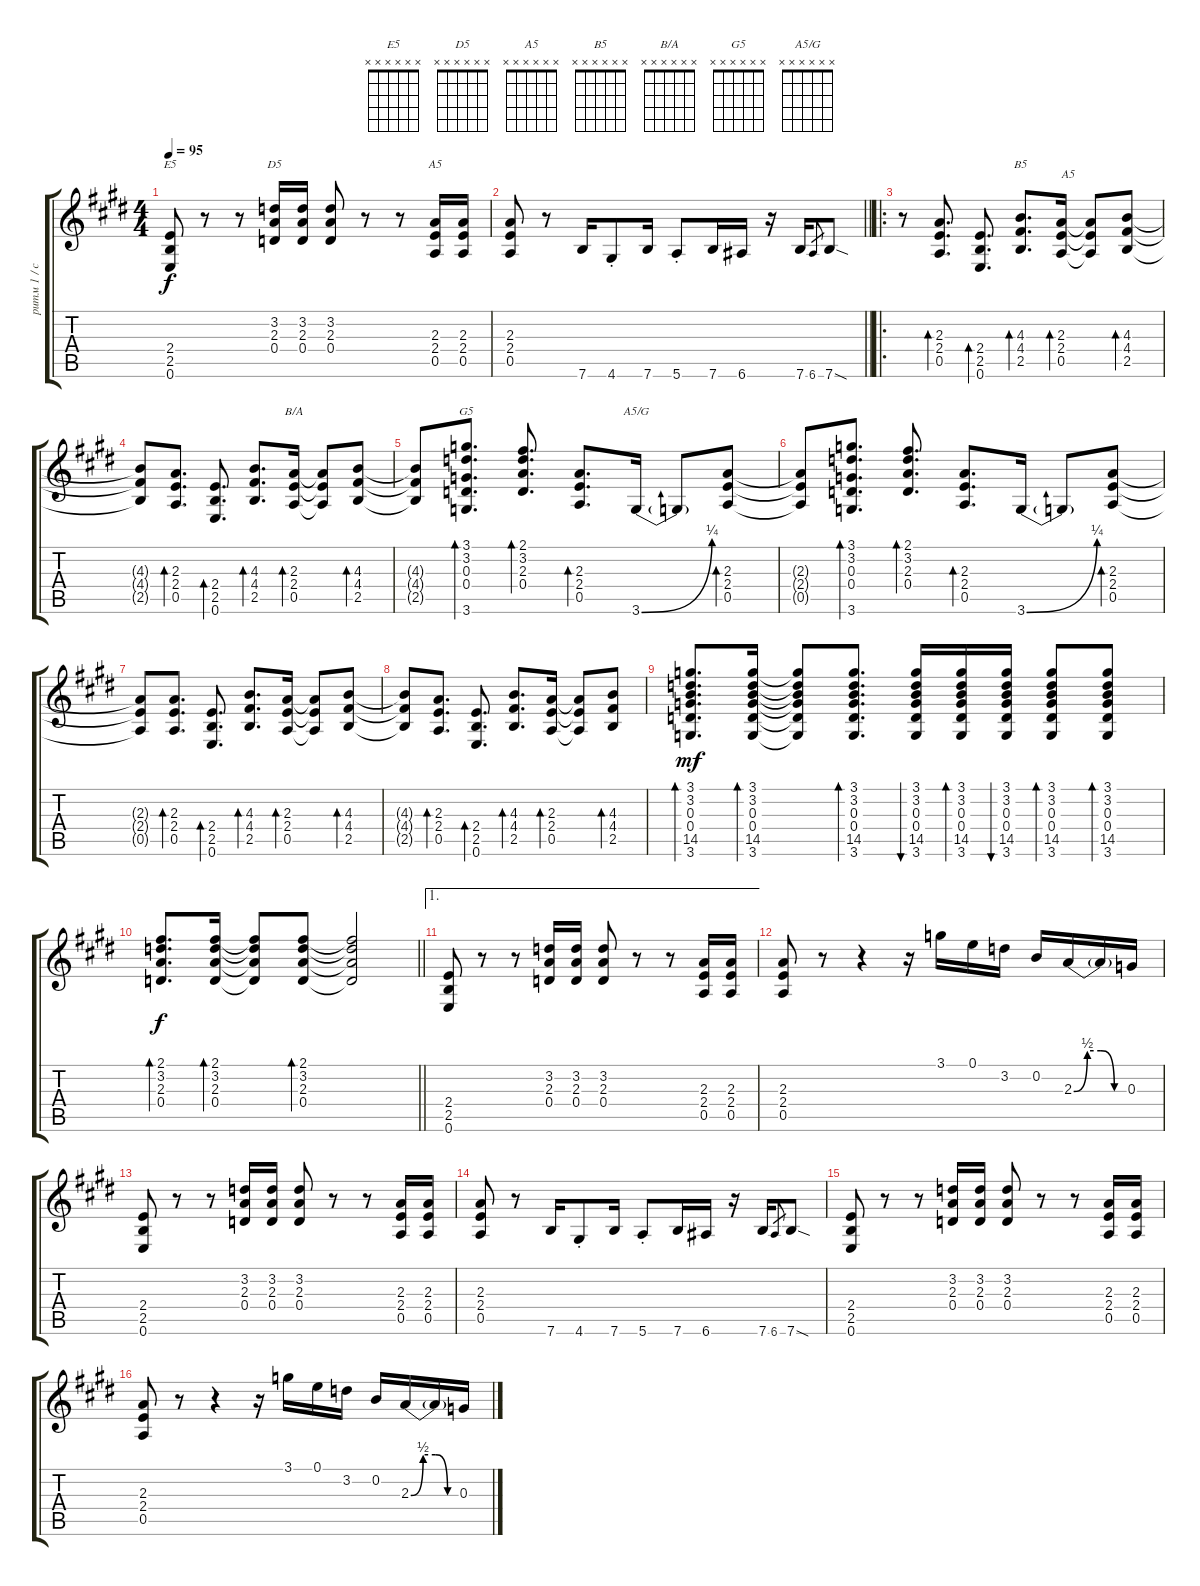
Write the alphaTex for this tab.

\track ("ритм 1 / соло" "ритм 1 / с") {instrument overdrivenguitar}
\staff {score tabs}
\tuning (E4 B3 G3 D3 A2 E2) {hide}
\chord ("E5" x x x x x x)
\chord ("D5" x x x x x x)
\chord ("A5" x x x x x x)
\chord ("B5" x x x x x x)
\chord ("B/A" x x x x x x)
\chord ("G5" x x x x x x)
\chord ("A5/G" x x x x x x)
\ts (4 4)
\tempo 95
\clef g2
\ks e
(2.4 2.5 0.6).8{ch "E5" dy f} r.8 r.8 (3.2 2.3 0.4).16{ch "D5"} (3.2 2.3 0.4).16 (3.2 2.3 0.4).8 r.8 r.8 (2.3 2.4 0.5).16{ch "A5"} (2.3 2.4 0.5).16 |
\barLineRight lightlight
(2.3 2.4 0.5).8 r.8 7.6.16 4.6{st}.8 7.6.16 5.6{st}.8 7.6.16 6.6.16 r.16 7.6.16 6.6.8{gr} 7.6{sod}.8 |
\ro
\section ("" "")
r.8 (2.3 2.4 0.5).8{d bd 60} (2.4 2.5 0.6).8{d bd 60} (4.3 4.4 2.5).8{d bd 60 ch "B5"} (2.3 2.4 0.5).16{bd 60 txt "A5"} (2.3{t} 2.4{t} 0.5{t}).8 (4.3 4.4 2.5).8{bd 60} |
(4.3{t} 4.4{t} 2.5{t}).8 (2.3 2.4 0.5).8{d bd 60} (2.4 2.5 0.6).8{d bd 60} (4.3 4.4 2.5).8{d bd 60} (2.3 2.4 0.5).16{bd 60 ch "B/A"} (2.3{t} 2.4{t} 0.5{t}).8 (4.3 4.4 2.5).8{bd 60} |
(4.3{t} 4.4{t} 2.5{t}).8 (3.1 3.2 0.3 0.4 3.6).8{d bd 60 ch "G5"} (2.1 3.2 2.3 0.4).8{d bd 60} (2.3 2.4 0.5).8{d bd 60} 3.6{be (bend 0 0 60 1)}.16{ch "A5/G"} 3.6{t}.8 (2.3 2.4 0.5).8{bd 60} |
(2.3{t} 2.4{t} 0.5{t}).8 (3.1 3.2 0.3 0.4 3.6).8{d bd 60} (2.1 3.2 2.3 0.4).8{d bd 60} (2.3 2.4 0.5).8{d bd 60} 3.6{be (bend 0 0 60 1)}.16 3.6{t}.8 (2.3 2.4 0.5).8{bd 60} |
(2.3{t} 2.4{t} 0.5{t}).8 (2.3 2.4 0.5).8{d bd 60} (2.4 2.5 0.6).8{d bd 60} (4.3 4.4 2.5).8{d bd 60} (2.3 2.4 0.5).16{bd 60} (2.3{t} 2.4{t} 0.5{t}).8 (4.3 4.4 2.5).8{bd 60} |
(4.3{t} 4.4{t} 2.5{t}).8 (2.3 2.4 0.5).8{d bd 60} (2.4 2.5 0.6).8{d bd 60} (4.3 4.4 2.5).8{d bd 60} (2.3 2.4 0.5).16{bd 60} (2.3{t} 2.4{t} 0.5{t}).8 (4.3 4.4 2.5).8{bd 60} |
(3.1 3.2 0.3 0.4 14.5 3.6).8{d bd 60 dy mf} (3.1 3.2 0.3 0.4 14.5 3.6).16{bd 60} (3.1{t} 3.2{t} 0.3{t} 0.4{t} 14.5{t} 3.6{t}).8 (3.1 3.2 0.3 0.4 14.5 3.6).8{d bd 60} (3.1 3.2 0.3 0.4 14.5 3.6).16{bu 60} (3.1 3.2 0.3 0.4 14.5 3.6).16{bd 60} (3.1 3.2 0.3 0.4 14.5 3.6).16{bu 60} (3.1 3.2 0.3 0.4 14.5 3.6).8{bd 60} (3.1 3.2 0.3 0.4 14.5 3.6).8{bd 60} |
\barLineRight lightlight
(2.1 3.2 2.3 0.4).8{d bd 60 dy f} (2.1 3.2 2.3 0.4).16{bd 60} (2.1{t} 3.2{t} 2.3{t} 0.4{t}).8 (2.1 3.2 2.3 0.4).8{bd 60} (2.1{t} 3.2{t} 2.3{t} 0.4{t}).2 |
\ae 1
\section ("" "")
(2.4 2.5 0.6).8 r.8 r.8 (3.2 2.3 0.4).16 (3.2 2.3 0.4).16 (3.2 2.3 0.4).8 r.8 r.8 (2.3 2.4 0.5).16 (2.3 2.4 0.5).16 |
(2.3 2.4 0.5).8 r.8 r.4 r.16 3.1.16 0.1.16 3.2.16 0.2.16 2.3{be (custom 0 0 15 2 30 2 45 0 60 0)}.16 2.3{t}.16 0.3.16 |
(2.4 2.5 0.6).8 r.8 r.8 (3.2 2.3 0.4).16 (3.2 2.3 0.4).16 (3.2 2.3 0.4).8 r.8 r.8 (2.3 2.4 0.5).16 (2.3 2.4 0.5).16 |
(2.3 2.4 0.5).8 r.8 7.6.16 4.6{st}.8 7.6.16 5.6{st}.8 7.6.16 6.6.16 r.16 7.6.16 6.6.8{gr} 7.6{sod}.8 |
(2.4 2.5 0.6).8 r.8 r.8 (3.2 2.3 0.4).16 (3.2 2.3 0.4).16 (3.2 2.3 0.4).8 r.8 r.8 (2.3 2.4 0.5).16 (2.3 2.4 0.5).16 |
(2.3 2.4 0.5).8 r.8 r.4 r.16 3.1.16 0.1.16 3.2.16 0.2.16 2.3{be (custom 0 0 15 2 30 2 45 0 60 0)}.16 2.3{t}.16 0.3.16
